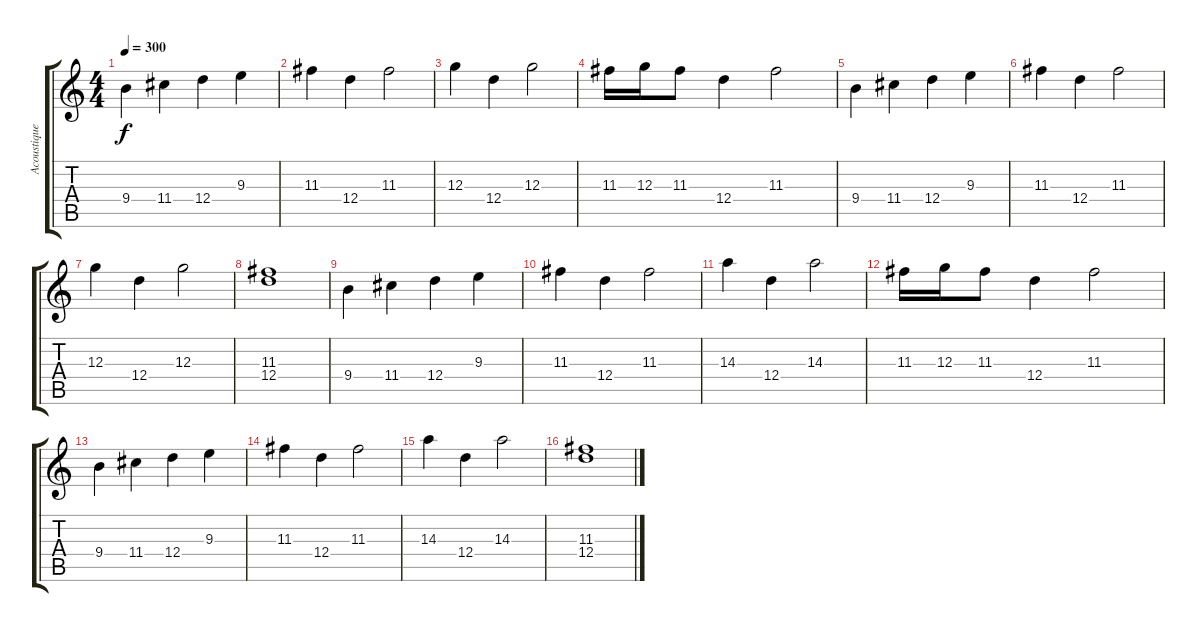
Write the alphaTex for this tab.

\track ("Acoustique" "Acoustique") {instrument acousticguitarnylon}
\staff {score tabs}
\tuning (E4 B3 G3 D3 A2 E2) {hide}
\ts (4 4)
\tempo 300
\clef g2
\ks c
9.4.4{dy f} 11.4.4 12.4.4 9.3.4 |
11.3.4 12.4.4 11.3.2 |
12.3.4 12.4.4 12.3.2 |
11.3.16 12.3.16 11.3.8 12.4.4 11.3.2 |
9.4.4 11.4.4 12.4.4 9.3.4 |
11.3.4 12.4.4 11.3.2 |
12.3.4 12.4.4 12.3.2 |
(11.3 12.4).1 |
9.4.4 11.4.4 12.4.4 9.3.4 |
11.3.4 12.4.4 11.3.2 |
14.3.4 12.4.4 14.3.2 |
11.3.16 12.3.16 11.3.8 12.4.4 11.3.2 |
9.4.4 11.4.4 12.4.4 9.3.4 |
11.3.4 12.4.4 11.3.2 |
14.3.4 12.4.4 14.3.2 |
(11.3 12.4).1
